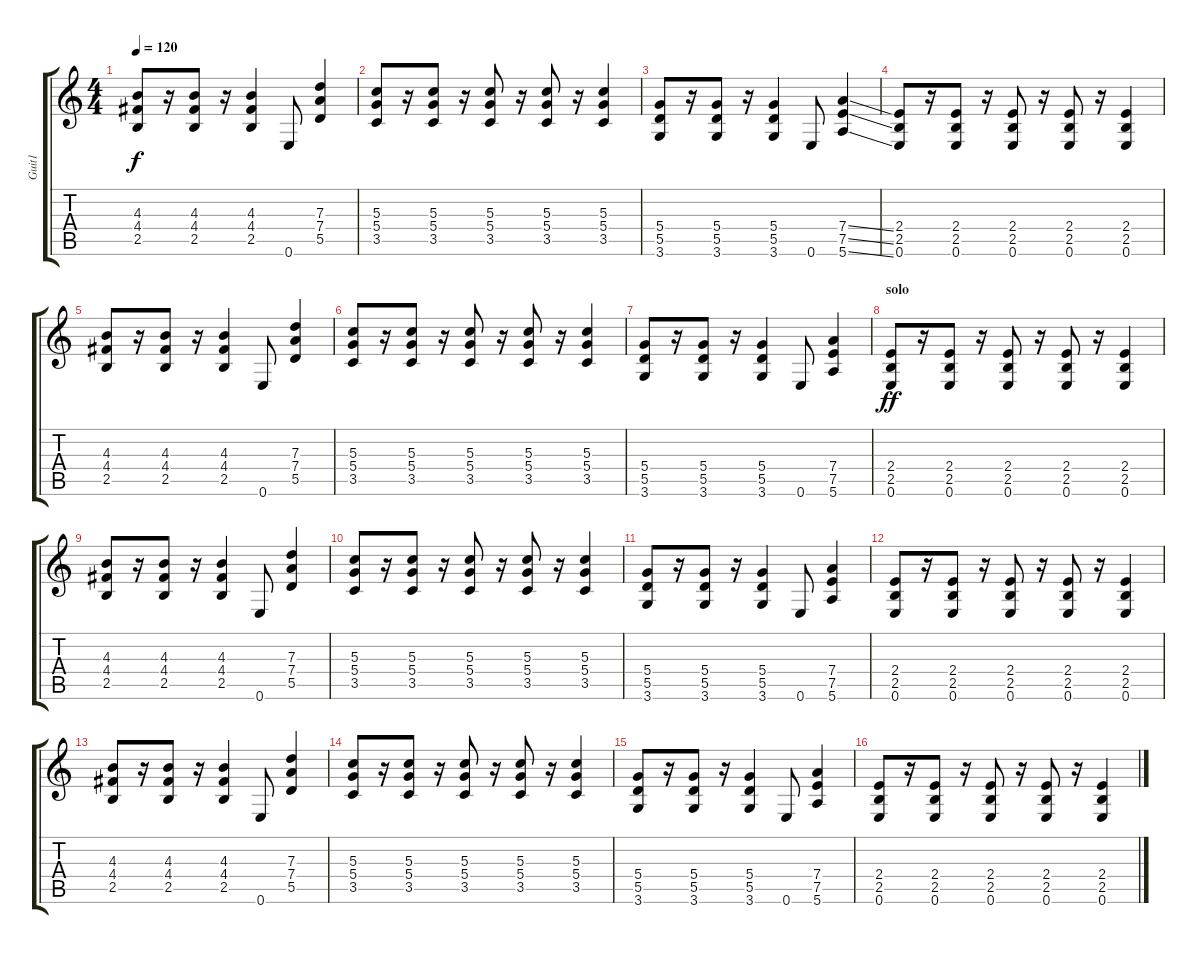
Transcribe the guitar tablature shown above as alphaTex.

\track ("Guit1" "Guit1") {instrument overdrivenguitar}
\staff {score tabs}
\tuning (E4 B3 G3 D3 A2 E2) {hide}
\ts (4 4)
\tempo 120
\clef g2
\ks c
(4.3 4.4 2.5).8{dy f} r.16 (4.3 4.4 2.5).8 r.16 (4.3 4.4 2.5).4 0.6.8 (7.3 7.4 5.5).4 |
(5.3 5.4 3.5).8 r.16 (5.3 5.4 3.5).8 r.16 (5.3 5.4 3.5).8 r.16 (5.3 5.4 3.5).8 r.16 (5.3 5.4 3.5).4 |
(5.4 5.5 3.6).8 r.16 (5.4 5.5 3.6).8 r.16 (5.4 5.5 3.6).4 0.6.8 (7.4{ss} 7.5{ss} 5.6{ss}).4 |
(2.4 2.5 0.6).8 r.16 (2.4 2.5 0.6).8 r.16 (2.4 2.5 0.6).8 r.16 (2.4 2.5 0.6).8 r.16 (2.4 2.5 0.6).4 |
(4.3 4.4 2.5).8 r.16 (4.3 4.4 2.5).8 r.16 (4.3 4.4 2.5).4 0.6.8 (7.3 7.4 5.5).4 |
(5.3 5.4 3.5).8 r.16 (5.3 5.4 3.5).8 r.16 (5.3 5.4 3.5).8 r.16 (5.3 5.4 3.5).8 r.16 (5.3 5.4 3.5).4 |
(5.4 5.5 3.6).8 r.16 (5.4 5.5 3.6).8 r.16 (5.4 5.5 3.6).4 0.6.8 (7.4 7.5 5.6).4 |
\section ("" "solo")
(2.4 2.5 0.6).8{dy ff} r.16 (2.4 2.5 0.6).8 r.16 (2.4 2.5 0.6).8 r.16 (2.4 2.5 0.6).8 r.16 (2.4 2.5 0.6).4 |
(4.3 4.4 2.5).8 r.16 (4.3 4.4 2.5).8 r.16 (4.3 4.4 2.5).4 0.6.8 (7.3 7.4 5.5).4 |
(5.3 5.4 3.5).8 r.16 (5.3 5.4 3.5).8 r.16 (5.3 5.4 3.5).8 r.16 (5.3 5.4 3.5).8 r.16 (5.3 5.4 3.5).4 |
(5.4 5.5 3.6).8 r.16 (5.4 5.5 3.6).8 r.16 (5.4 5.5 3.6).4 0.6.8 (7.4 7.5 5.6).4 |
(2.4 2.5 0.6).8 r.16 (2.4 2.5 0.6).8 r.16 (2.4 2.5 0.6).8 r.16 (2.4 2.5 0.6).8 r.16 (2.4 2.5 0.6).4 |
(4.3 4.4 2.5).8 r.16 (4.3 4.4 2.5).8 r.16 (4.3 4.4 2.5).4 0.6.8 (7.3 7.4 5.5).4 |
(5.3 5.4 3.5).8 r.16 (5.3 5.4 3.5).8 r.16 (5.3 5.4 3.5).8 r.16 (5.3 5.4 3.5).8 r.16 (5.3 5.4 3.5).4 |
(5.4 5.5 3.6).8 r.16 (5.4 5.5 3.6).8 r.16 (5.4 5.5 3.6).4 0.6.8 (7.4 7.5 5.6).4 |
(2.4 2.5 0.6).8 r.16 (2.4 2.5 0.6).8 r.16 (2.4 2.5 0.6).8 r.16 (2.4 2.5 0.6).8 r.16 (2.4 2.5 0.6).4
